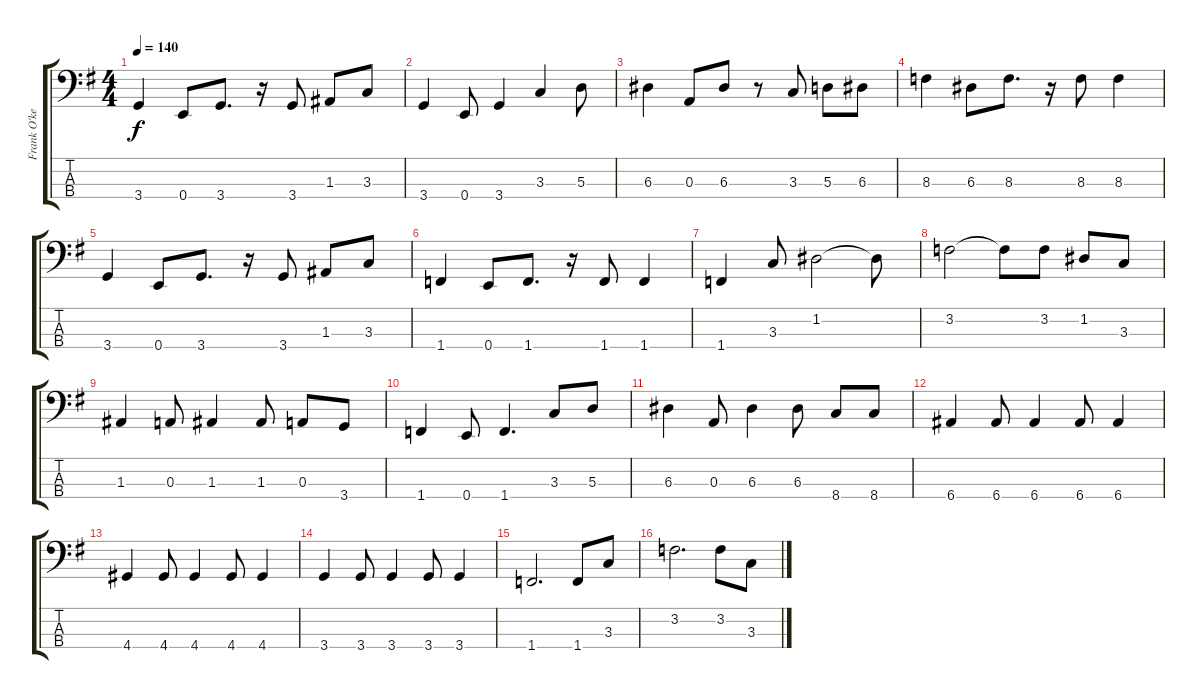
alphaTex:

\track ("Frank O'keefe Bass" "Frank O'ke") {instrument electricbassfinger}
\staff {score tabs}
\tuning (G2 D2 A1 E1) {hide}
\ts (4 4)
\tempo 140
\clef f4
\ks g
3.4.4{dy f} 0.4.8 3.4.8{d} r.16 3.4.8 1.3.8 3.3.8 |
3.4.4 0.4.8 3.4.4 3.3.4 5.3.8 |
6.3.4 0.3.8 6.3.8 r.8 3.3.8 5.3.8 6.3.8 |
8.3.4 6.3.8 8.3.8{d} r.16 8.3.8 8.3.4 |
3.4.4 0.4.8 3.4.8{d} r.16 3.4.8 1.3.8 3.3.8 |
1.4.4 0.4.8 1.4.8{d} r.16 1.4.8 1.4.4 |
1.4.4 3.3.8 1.2.2 1.2{t}.8 |
3.2.2 3.2{t}.8 3.2.8 1.2.8 3.3.8 |
1.3.4 0.3.8 1.3.4 1.3.8 0.3.8 3.4.8 |
1.4.4 0.4.8 1.4.4{d} 3.3.8 5.3.8 |
6.3.4 0.3.8 6.3.4 6.3.8 8.4.8 8.4.8 |
6.4.4 6.4.8 6.4.4 6.4.8 6.4.4 |
4.4.4 4.4.8 4.4.4 4.4.8 4.4.4 |
3.4.4 3.4.8 3.4.4 3.4.8 3.4.4 |
1.4.2{d} 1.4.8 3.3.8 |
3.2.2{d} 3.2.8 3.3.8
